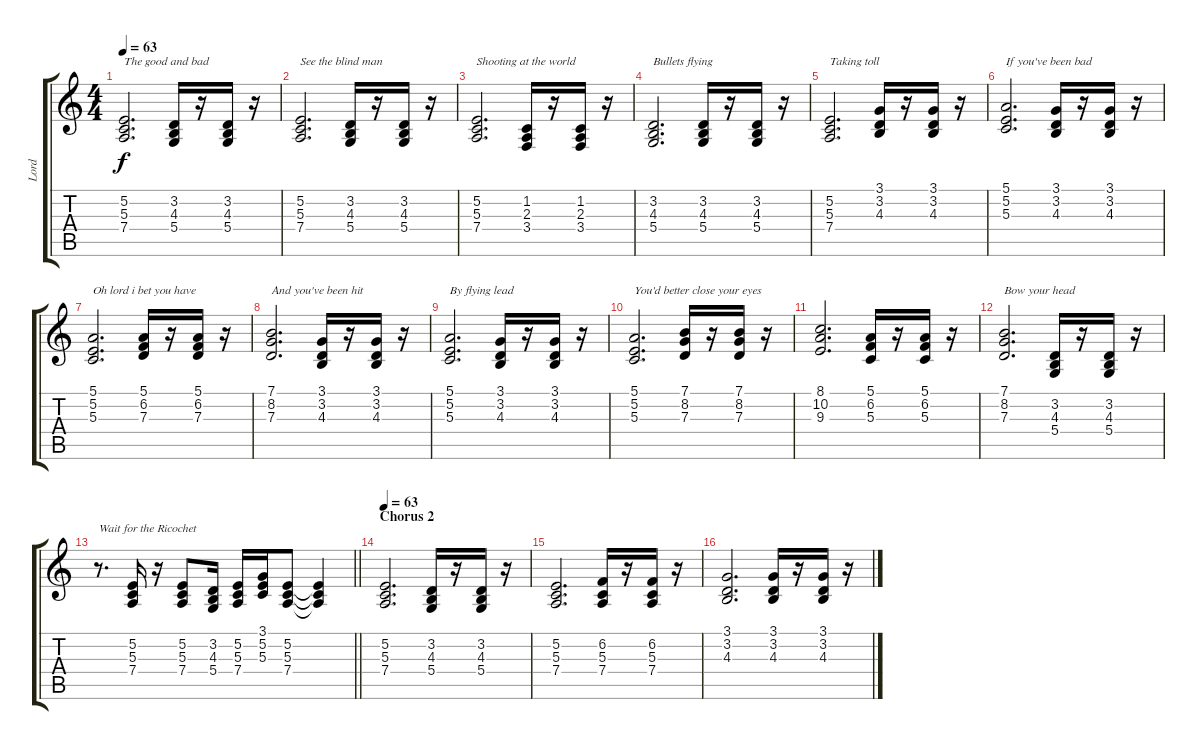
\track ("Lord" "Lord") {instrument marimba}
\staff {score tabs}
\tuning (E4 B3 G3 D3 A2 E2) {hide}
\ts (4 4)
\tempo 63
\clef g2
\ks c
(5.2 5.3 7.4).2{d txt "The good and bad" dy f} (3.2 4.3 5.4).16 r.16 (3.2 4.3 5.4).16 r.16 |
(5.2 5.3 7.4).2{d txt "See the blind man"} (3.2 4.3 5.4).16 r.16 (3.2 4.3 5.4).16 r.16 |
(5.2 5.3 7.4).2{d txt "Shooting at the world"} (1.2 2.3 3.4).16 r.16 (1.2 2.3 3.4).16 r.16 |
(3.2 4.3 5.4).2{d txt "Bullets flying"} (3.2 4.3 5.4).16 r.16 (3.2 4.3 5.4).16 r.16 |
(5.2 5.3 7.4).2{d txt "Taking toll"} (3.1 3.2 4.3).16 r.16 (3.1 3.2 4.3).16 r.16 |
(5.1 5.2 5.3).2{d txt "If you've been bad"} (3.1 3.2 4.3).16 r.16 (3.1 3.2 4.3).16 r.16 |
(5.1 5.2 5.3).2{d txt "Oh lord i bet you have"} (5.1 6.2 7.3).16 r.16 (5.1 6.2 7.3).16 r.16 |
(7.1 8.2 7.3).2{d txt "And you've been hit"} (3.1 3.2 4.3).16 r.16 (3.1 3.2 4.3).16 r.16 |
(5.1 5.2 5.3).2{d txt "By flying lead"} (3.1 3.2 4.3).16 r.16 (3.1 3.2 4.3).16 r.16 |
(5.1 5.2 5.3).2{d txt "You'd better close your eyes"} (7.1 8.2 7.3).16 r.16 (7.1 8.2 7.3).16 r.16 |
(8.1 10.2 9.3).2{d} (5.1 6.2 5.3).16 r.16 (5.1 6.2 5.3).16 r.16 |
(7.1 8.2 7.3).2{d txt "Bow your head"} (3.2 4.3 5.4).16 r.16 (3.2 4.3 5.4).16 r.16 |
\barLineRight lightlight
r.8{d txt "Wait for the Ricochet"} (5.2 5.3 7.4).16 r.16 (5.2 5.3 7.4).8 (3.2 4.3 5.4).16 (5.2 5.3 7.4).16 (3.1 5.2 5.3).16 (5.2 5.3 7.4).8 (5.2{t} 5.3{t} 7.4{t}).4 |
\section ("" "Chorus 2")
\tempo 63
(5.2 5.3 7.4).2{d} (3.2 4.3 5.4).16 r.16 (3.2 4.3 5.4).16 r.16 |
(5.2 5.3 7.4).2{d} (6.2 5.3 7.4).16 r.16 (6.2 5.3 7.4).16 r.16 |
(3.1 3.2 4.3).2{d} (3.1 3.2 4.3).16 r.16 (3.1 3.2 4.3).16 r.16
